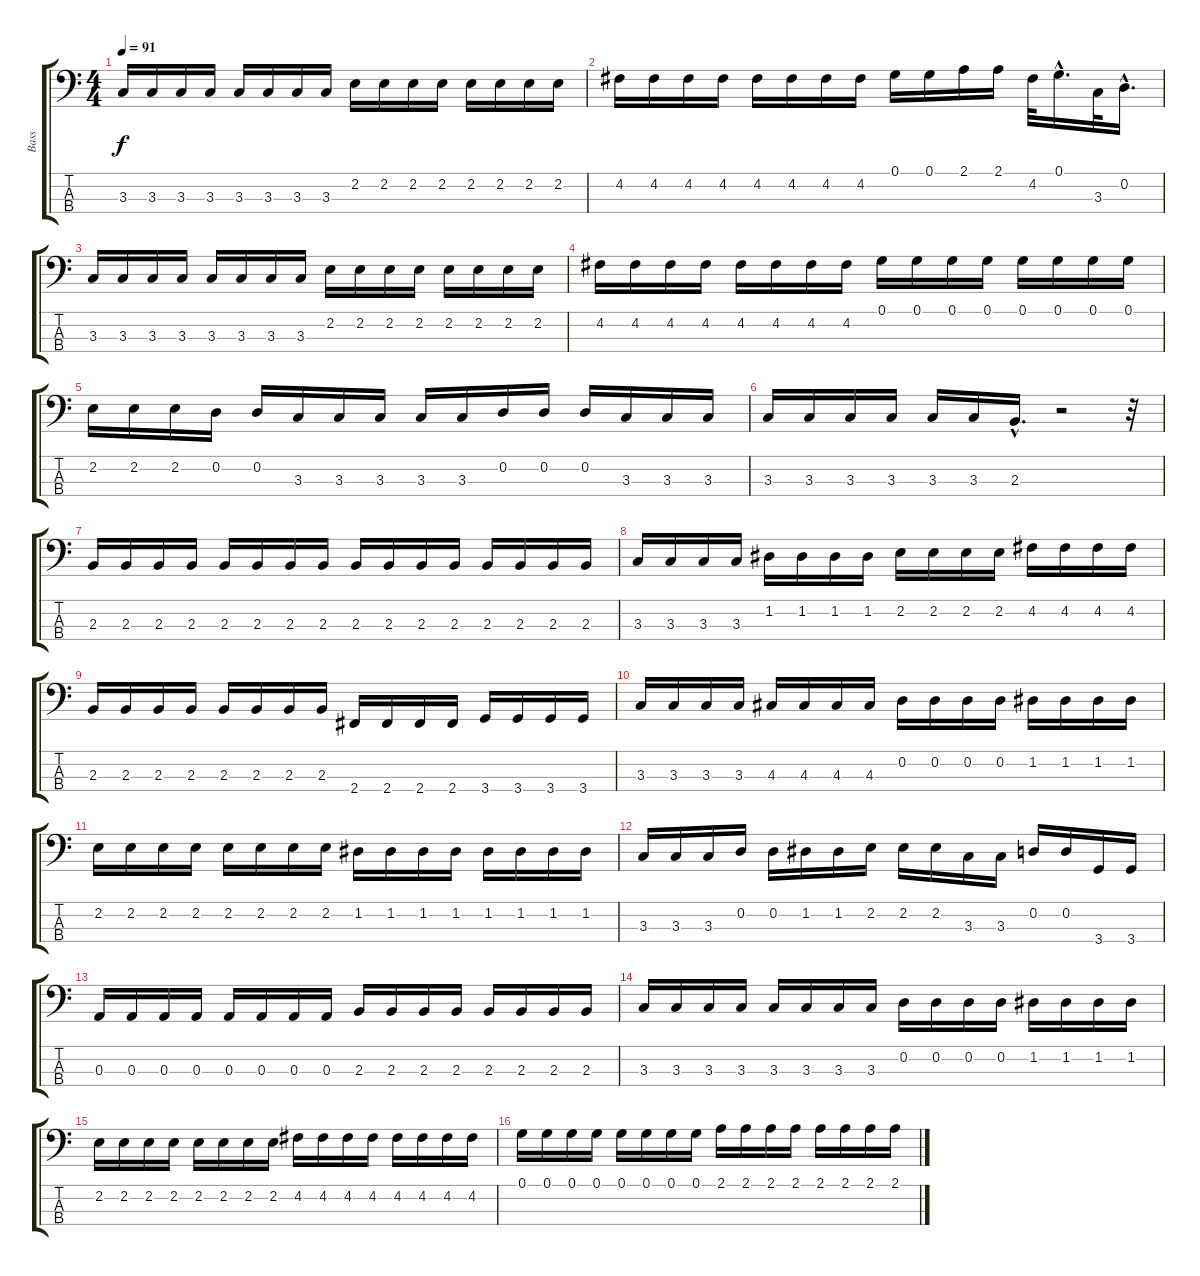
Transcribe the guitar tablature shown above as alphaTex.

\track ("Bass" "Bass") {instrument electricbasspick}
\staff {score tabs}
\tuning (G2 D2 A1 E1) {hide}
\ts (4 4)
\tempo 91
\clef f4
\ks c
3.3.16{dy f} 3.3.16 3.3.16 3.3.16 3.3.16 3.3.16 3.3.16 3.3.16 2.2.16 2.2.16 2.2.16 2.2.16 2.2.16 2.2.16 2.2.16 2.2.16 |
4.2.16 4.2.16 4.2.16 4.2.16 4.2.16 4.2.16 4.2.16 4.2.16 0.1.16 0.1.16 2.1.16 2.1.16 4.2.32 0.1{hac}.16{d} 3.3.32 0.2{hac}.16{d} |
3.3.16 3.3.16 3.3.16 3.3.16 3.3.16 3.3.16 3.3.16 3.3.16 2.2.16 2.2.16 2.2.16 2.2.16 2.2.16 2.2.16 2.2.16 2.2.16 |
4.2.16 4.2.16 4.2.16 4.2.16 4.2.16 4.2.16 4.2.16 4.2.16 0.1.16 0.1.16 0.1.16 0.1.16 0.1.16 0.1.16 0.1.16 0.1.16 |
2.2.16 2.2.16 2.2.16 0.2.16 0.2.16 3.3.16 3.3.16 3.3.16 3.3.16 3.3.16 0.2.16 0.2.16 0.2.16 3.3.16 3.3.16 3.3.16 |
3.3.16 3.3.16 3.3.16 3.3.16 3.3.16 3.3.16 2.3{hac}.16{d} r.2 r.32 |
2.3.16 2.3.16 2.3.16 2.3.16 2.3.16 2.3.16 2.3.16 2.3.16 2.3.16 2.3.16 2.3.16 2.3.16 2.3.16 2.3.16 2.3.16 2.3.16 |
3.3.16 3.3.16 3.3.16 3.3.16 1.2.16 1.2.16 1.2.16 1.2.16 2.2.16 2.2.16 2.2.16 2.2.16 4.2.16 4.2.16 4.2.16 4.2.16 |
2.3.16 2.3.16 2.3.16 2.3.16 2.3.16 2.3.16 2.3.16 2.3.16 2.4.16 2.4.16 2.4.16 2.4.16 3.4.16 3.4.16 3.4.16 3.4.16 |
3.3.16 3.3.16 3.3.16 3.3.16 4.3.16 4.3.16 4.3.16 4.3.16 0.2.16 0.2.16 0.2.16 0.2.16 1.2.16 1.2.16 1.2.16 1.2.16 |
2.2.16 2.2.16 2.2.16 2.2.16 2.2.16 2.2.16 2.2.16 2.2.16 1.2.16 1.2.16 1.2.16 1.2.16 1.2.16 1.2.16 1.2.16 1.2.16 |
3.3.16 3.3.16 3.3.16 0.2.16 0.2.16 1.2.16 1.2.16 2.2.16 2.2.16 2.2.16 3.3.16 3.3.16 0.2.16 0.2.16 3.4.16 3.4.16 |
0.3.16 0.3.16 0.3.16 0.3.16 0.3.16 0.3.16 0.3.16 0.3.16 2.3.16 2.3.16 2.3.16 2.3.16 2.3.16 2.3.16 2.3.16 2.3.16 |
3.3.16 3.3.16 3.3.16 3.3.16 3.3.16 3.3.16 3.3.16 3.3.16 0.2.16 0.2.16 0.2.16 0.2.16 1.2.16 1.2.16 1.2.16 1.2.16 |
2.2.16 2.2.16 2.2.16 2.2.16 2.2.16 2.2.16 2.2.16 2.2.16 4.2.16 4.2.16 4.2.16 4.2.16 4.2.16 4.2.16 4.2.16 4.2.16 |
0.1.16 0.1.16 0.1.16 0.1.16 0.1.16 0.1.16 0.1.16 0.1.16 2.1.16 2.1.16 2.1.16 2.1.16 2.1.16 2.1.16 2.1.16 2.1.16
